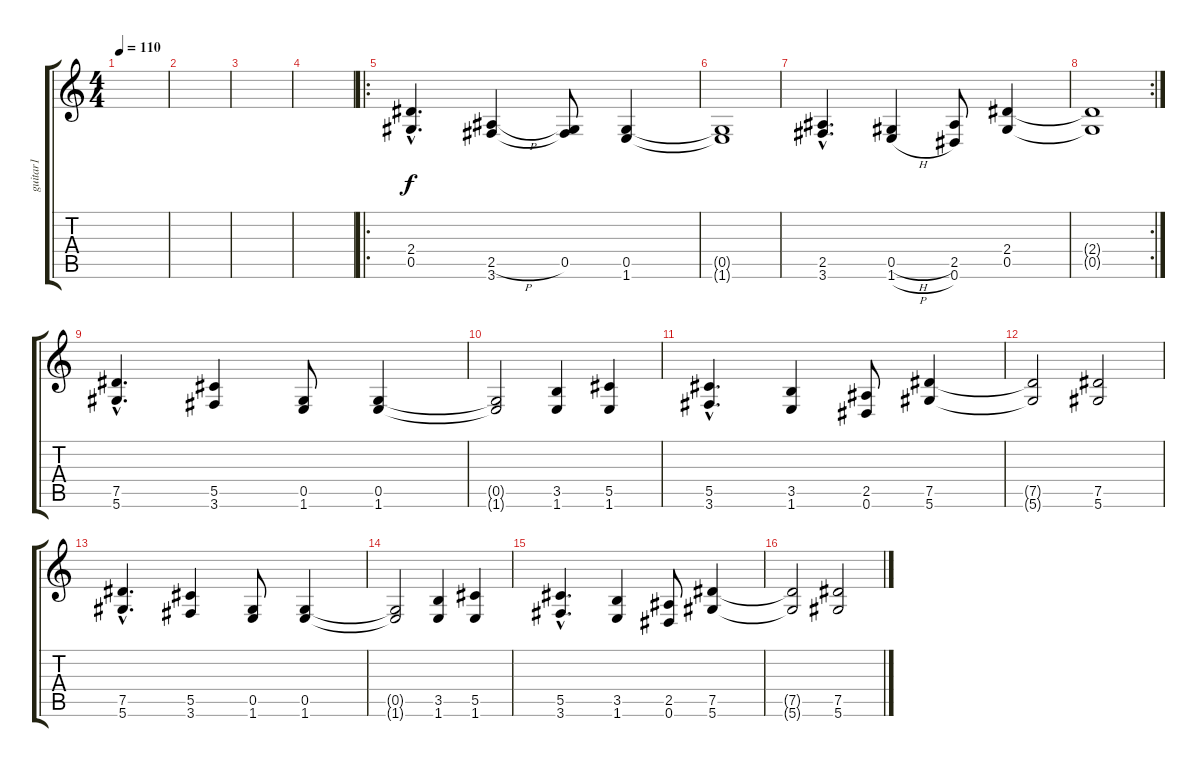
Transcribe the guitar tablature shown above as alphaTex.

\track ("guitar1" "guitar1") {instrument distortionguitar}
\staff {score tabs}
\tuning (Eb4 Bb3 Gb3 Db3 Ab2 Eb2) {hide}
\ts (4 4)
\tempo 110
\clef g2
\ks c
|
|
|
|
\ro
(2.4{hac} 0.5{hac}).4{d} (2.5{h} 3.6).4 (0.5 3.6{t}).8 (0.5 1.6).4 |
(0.5{t} 1.6{t}).1 |
(2.5{hac} 3.6{hac}).4{d} (0.5{h} 1.6{h}).4 (2.5 0.6).8 (2.4 0.5).4 |
\rc 2
(2.4{t} 0.5{t}).1 |
(7.5{hac} 5.6{hac}).4{d} (5.5 3.6).4 (0.5 1.6).8 (0.5 1.6).4 |
(0.5{t} 1.6{t}).2 (3.5 1.6).4 (5.5 1.6).4 |
(5.5{hac} 3.6{hac}).4{d} (3.5 1.6).4 (2.5 0.6).8 (7.5 5.6).4 |
(7.5{t} 5.6{t}).2 (7.5 5.6).2 |
(7.5{hac} 5.6{hac}).4{d} (5.5 3.6).4 (0.5 1.6).8 (0.5 1.6).4 |
(0.5{t} 1.6{t}).2 (3.5 1.6).4 (5.5 1.6).4 |
(5.5{hac} 3.6{hac}).4{d} (3.5 1.6).4 (2.5 0.6).8 (7.5 5.6).4 |
(7.5{t} 5.6{t}).2 (7.5 5.6).2
